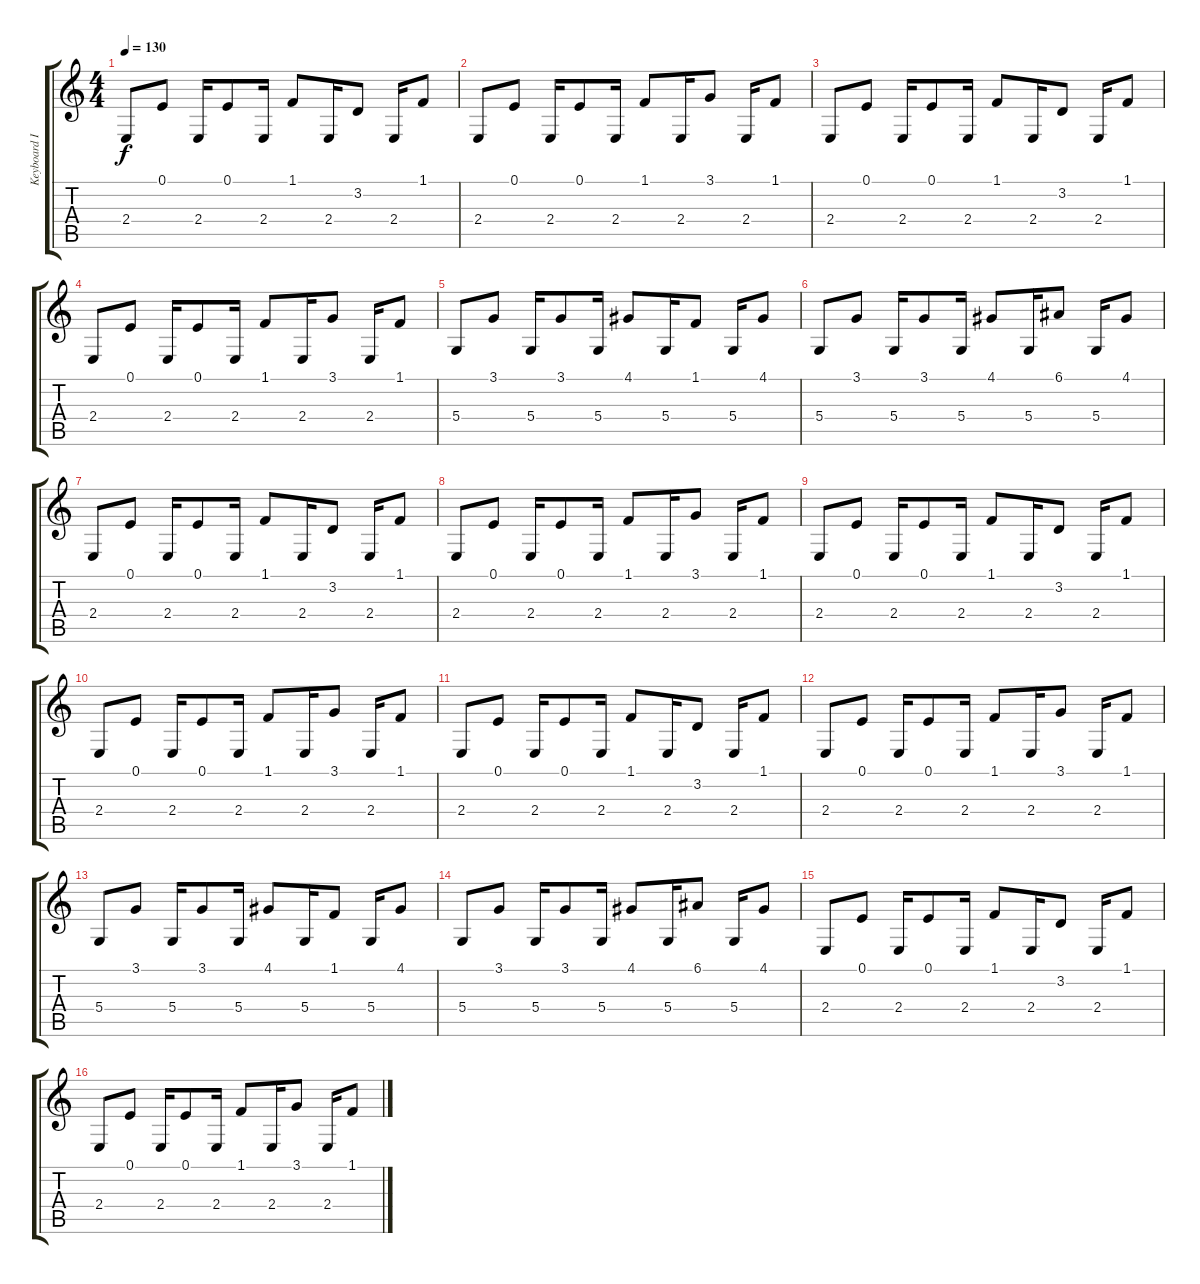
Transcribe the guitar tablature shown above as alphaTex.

\track ("Keyboard I" "Keyboard I") {instrument pad1newage}
\staff {score tabs}
\tuning (E4 B3 G3 D3 A2 E2) {hide}
\ts (4 4)
\tempo 130
\clef g2
\ks c
2.4.8{dy f} 0.1.8 2.4.16 0.1.8 2.4.16 1.1.8 2.4.16 3.2.8 2.4.16 1.1.8 |
2.4.8 0.1.8 2.4.16 0.1.8 2.4.16 1.1.8 2.4.16 3.1.8 2.4.16 1.1.8 |
2.4.8 0.1.8 2.4.16 0.1.8 2.4.16 1.1.8 2.4.16 3.2.8 2.4.16 1.1.8 |
2.4.8 0.1.8 2.4.16 0.1.8 2.4.16 1.1.8 2.4.16 3.1.8 2.4.16 1.1.8 |
5.4.8 3.1.8 5.4.16 3.1.8 5.4.16 4.1.8 5.4.16 1.1.8 5.4.16 4.1.8 |
5.4.8 3.1.8 5.4.16 3.1.8 5.4.16 4.1.8 5.4.16 6.1.8 5.4.16 4.1.8 |
2.4.8 0.1.8 2.4.16 0.1.8 2.4.16 1.1.8 2.4.16 3.2.8 2.4.16 1.1.8 |
2.4.8 0.1.8 2.4.16 0.1.8 2.4.16 1.1.8 2.4.16 3.1.8 2.4.16 1.1.8 |
2.4.8 0.1.8 2.4.16 0.1.8 2.4.16 1.1.8 2.4.16 3.2.8 2.4.16 1.1.8 |
2.4.8 0.1.8 2.4.16 0.1.8 2.4.16 1.1.8 2.4.16 3.1.8 2.4.16 1.1.8 |
2.4.8 0.1.8 2.4.16 0.1.8 2.4.16 1.1.8 2.4.16 3.2.8 2.4.16 1.1.8 |
2.4.8 0.1.8 2.4.16 0.1.8 2.4.16 1.1.8 2.4.16 3.1.8 2.4.16 1.1.8 |
5.4.8 3.1.8 5.4.16 3.1.8 5.4.16 4.1.8 5.4.16 1.1.8 5.4.16 4.1.8 |
5.4.8 3.1.8 5.4.16 3.1.8 5.4.16 4.1.8 5.4.16 6.1.8 5.4.16 4.1.8 |
2.4.8 0.1.8 2.4.16 0.1.8 2.4.16 1.1.8 2.4.16 3.2.8 2.4.16 1.1.8 |
2.4.8 0.1.8 2.4.16 0.1.8 2.4.16 1.1.8 2.4.16 3.1.8 2.4.16 1.1.8
